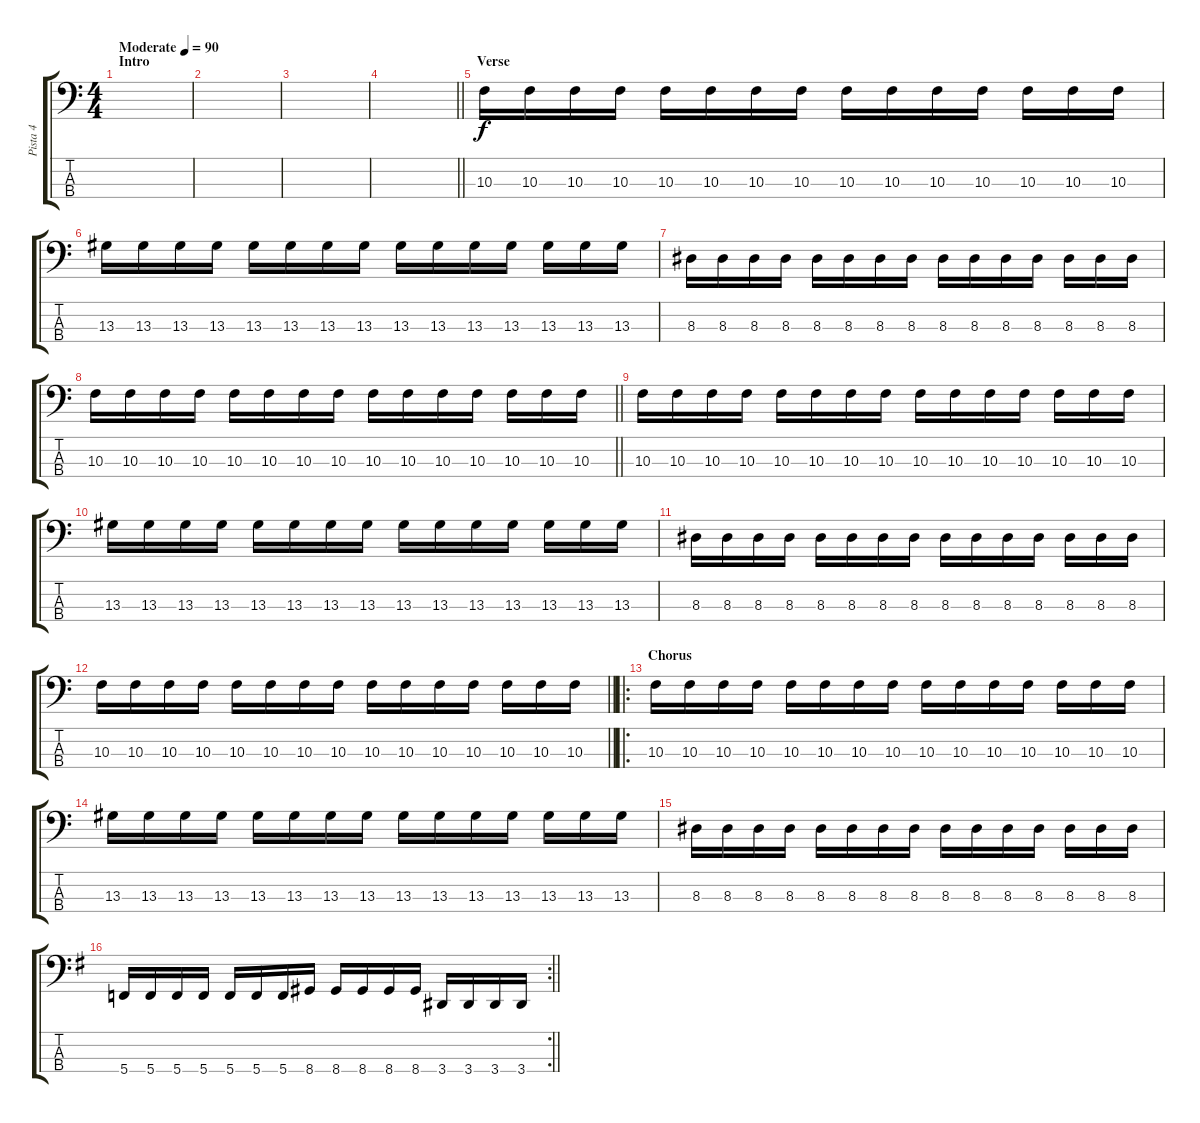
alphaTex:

\track ("Pista 4" "Pista 4") {instrument electricbassfinger}
\staff {score tabs}
\tuning (F2 C2 G1 C1) {hide}
\ts (4 4)
\section ("" "Intro")
\tempo (90 "Moderate")
\clef f4
\ks c
|
|
|
\barLineRight lightlight
|
\section ("" "Verse")
10.3.16 10.3.16 10.3.16 10.3.16 10.3.16 10.3.16 10.3.16 10.3.16 10.3.16 10.3.16 10.3.16 10.3.16 10.3.16 10.3.16 10.3.16 |
13.3.16 13.3.16 13.3.16 13.3.16 13.3.16 13.3.16 13.3.16 13.3.16 13.3.16 13.3.16 13.3.16 13.3.16 13.3.16 13.3.16 13.3.16 |
8.3.16 8.3.16 8.3.16 8.3.16 8.3.16 8.3.16 8.3.16 8.3.16 8.3.16 8.3.16 8.3.16 8.3.16 8.3.16 8.3.16 8.3.16 |
\barLineRight lightlight
10.3.16 10.3.16 10.3.16 10.3.16 10.3.16 10.3.16 10.3.16 10.3.16 10.3.16 10.3.16 10.3.16 10.3.16 10.3.16 10.3.16 10.3.16 |
10.3.16 10.3.16 10.3.16 10.3.16 10.3.16 10.3.16 10.3.16 10.3.16 10.3.16 10.3.16 10.3.16 10.3.16 10.3.16 10.3.16 10.3.16 |
13.3.16 13.3.16 13.3.16 13.3.16 13.3.16 13.3.16 13.3.16 13.3.16 13.3.16 13.3.16 13.3.16 13.3.16 13.3.16 13.3.16 13.3.16 |
8.3.16 8.3.16 8.3.16 8.3.16 8.3.16 8.3.16 8.3.16 8.3.16 8.3.16 8.3.16 8.3.16 8.3.16 8.3.16 8.3.16 8.3.16 |
\barLineRight lightlight
10.3.16 10.3.16 10.3.16 10.3.16 10.3.16 10.3.16 10.3.16 10.3.16 10.3.16 10.3.16 10.3.16 10.3.16 10.3.16 10.3.16 10.3.16 |
\ro
\section ("" "Chorus")
10.3.16 10.3.16 10.3.16 10.3.16 10.3.16 10.3.16 10.3.16 10.3.16 10.3.16 10.3.16 10.3.16 10.3.16 10.3.16 10.3.16 10.3.16 |
13.3.16 13.3.16 13.3.16 13.3.16 13.3.16 13.3.16 13.3.16 13.3.16 13.3.16 13.3.16 13.3.16 13.3.16 13.3.16 13.3.16 13.3.16 |
8.3.16 8.3.16 8.3.16 8.3.16 8.3.16 8.3.16 8.3.16 8.3.16 8.3.16 8.3.16 8.3.16 8.3.16 8.3.16 8.3.16 8.3.16 |
\rc 2
\barLineRight lightlight
\ks g
5.4.16 5.4.16 5.4.16 5.4.16 5.4.16 5.4.16 5.4.16 8.4.16 8.4.16 8.4.16 8.4.16 8.4.16 3.4.16 3.4.16 3.4.16 3.4.16
